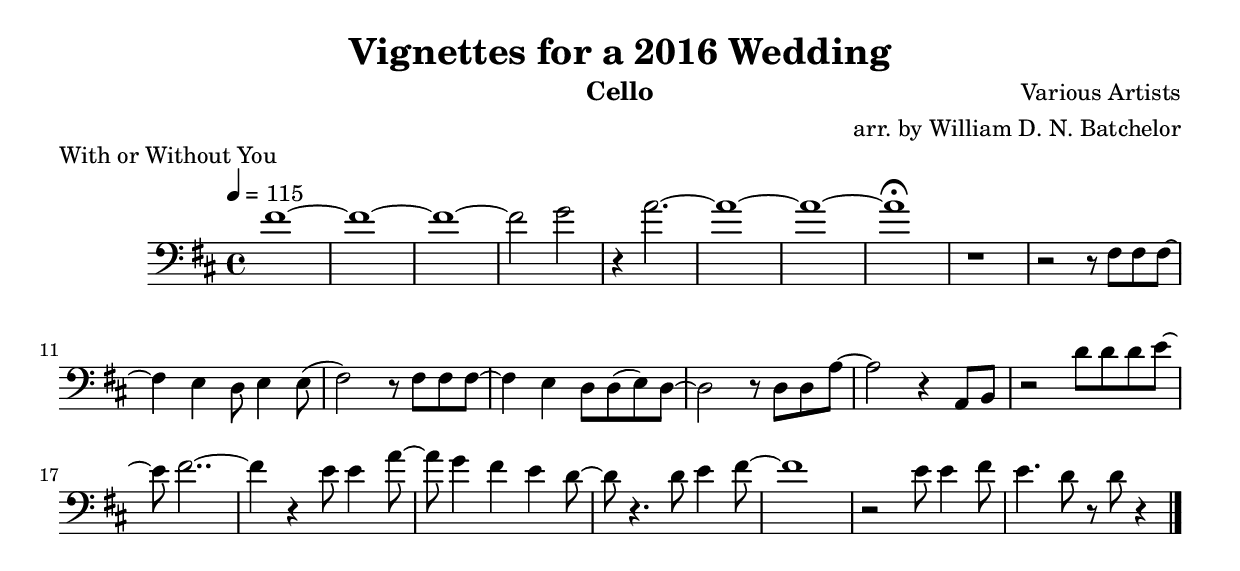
\version "2.18.2"

\paper {
#(include-special-characters)
}


\header{
  
title = "Vignettes for a 2016 Wedding"

composer = "Various Artists"

arranger = "arr. by William D. N. Batchelor"

instrument = "Cello"



}

\score {
  \header { piece = "With or Without You" composer = "U2" }
   \relative c{
    \new Staff{
     \clef "bass"
     \key d \major
     \tempo 4 = 115
fis'1~  | fis~ | fis~ | fis2 g | r4 a2.~ | a1~ | a~ | a\fermata | r | r2 r8 fis, fis fis~
fis4 e d8 e4 e8( fis2) r8 fis fis fis~ | fis4 e d8 d(e) d~ | d2 r8 d d a'~ | a2 r4 a,8 b | r2 
d'8
d d e~ | e fis2..~ | fis4 r e8 e4 a8~ | a g4 fis e d8~ | d r4. d8 e4 fis8~ | fis1 | r2 e8 e4 
fis8 | e4. d8 r d r4 \bar "|."

   }
  }
 } 
  
 \score {
  \header { piece = "Somewhere Only We Know" }
   \relative c{
    \new Staff{
     \clef "bass"
     \key a \major
     \tempo 4 = 80

\bar "|."

   }
  }
 }    

 \score {
  \header { piece = "Here Comes the Sun" }
   \relative c{
    \new Staff{
     \clef "bass"
     \key a \major
     \tempo 4 = 129

\bar "|."

   }
  }
 } 

 \score {
  \header { piece = "Hoppipolla" }
   \relative c{
    \new Staff{
     \clef "bass"
     \key c \major
     \time 2/2
     \tempo 2 = 35

\bar "|."

   }
  }
 }

 \score {
  \header { piece = "Salted Wound" }
   \relative c{
    \new Staff{
     \clef "bass"
     \key c \major
     \tempo 4 = 80

\bar "|."

   }
  }
 }
 
 \score {
  \header { piece = "Naked As We Came" }
   \relative c{
    \new Staff{
     \clef "bass"
     \key g \major
     \tempo 4 = 80

\bar "|."

   }
  }
 }

 \score {
  \header { piece = "You've Got The Love" }
   \relative c{
    \new Staff{
     \clef "bass"
     \key d \major
     \tempo 4 = 108

\bar "|."

   }
  }
 }


